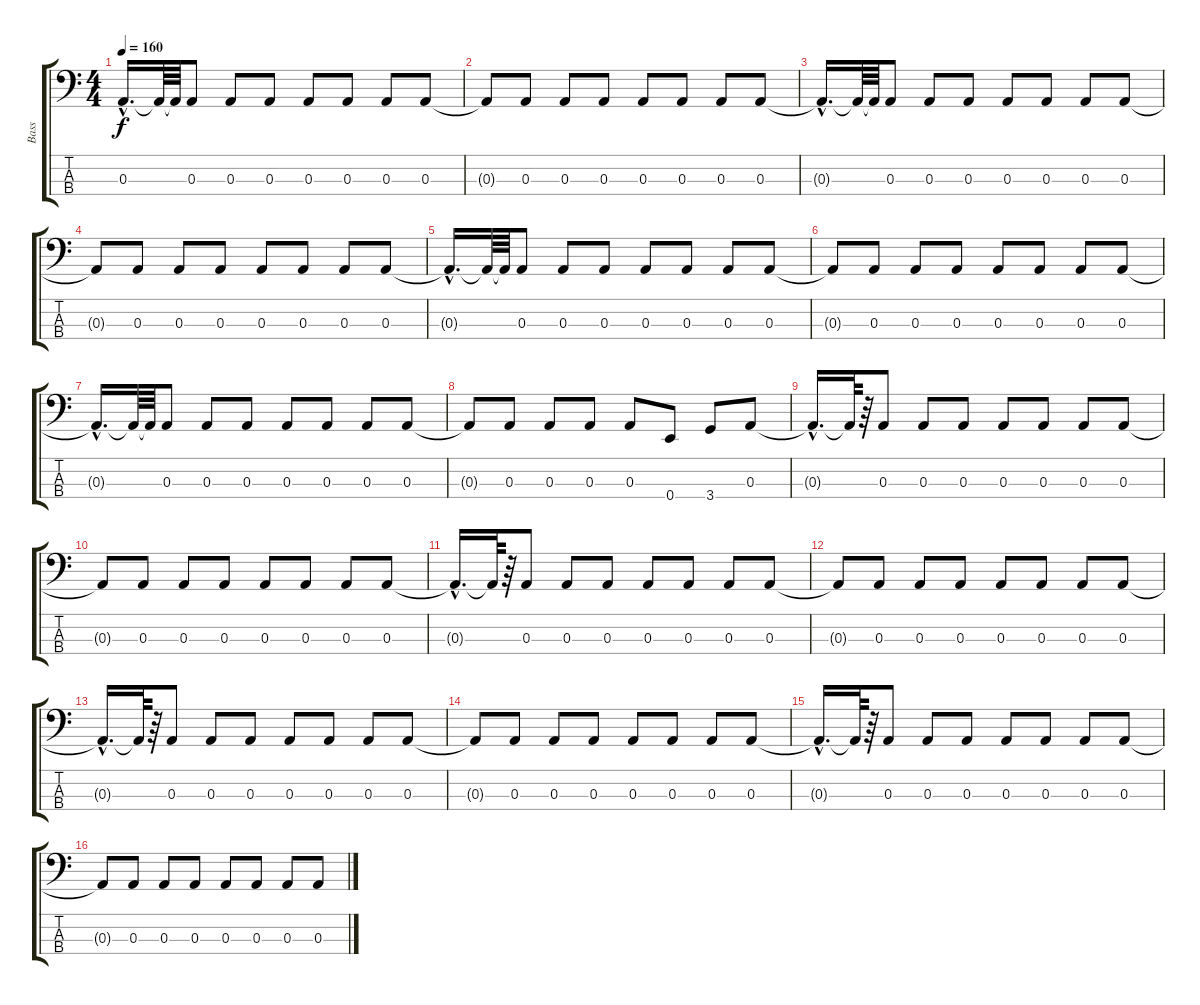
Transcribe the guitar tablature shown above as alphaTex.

\track ("Bass" "Bass") {instrument electricbasspick}
\staff {score tabs}
\tuning (G2 D2 A1 E1) {hide}
\ts (4 4)
\tempo 160
\clef f4
\ks c
0.3{hac t}.16{d dy f} 0.3{t}.64 0.3{t}.64 0.3.8 0.3.8 0.3.8 0.3.8 0.3.8 0.3.8 0.3.8 |
0.3{t}.8 0.3.8 0.3.8 0.3.8 0.3.8 0.3.8 0.3.8 0.3.8 |
0.3{hac t}.16{d} 0.3{t}.64 0.3{t}.64 0.3.8 0.3.8 0.3.8 0.3.8 0.3.8 0.3.8 0.3.8 |
0.3{t}.8 0.3.8 0.3.8 0.3.8 0.3.8 0.3.8 0.3.8 0.3.8 |
0.3{hac t}.16{d} 0.3{t}.64 0.3{t}.64 0.3.8 0.3.8 0.3.8 0.3.8 0.3.8 0.3.8 0.3.8 |
0.3{t}.8 0.3.8 0.3.8 0.3.8 0.3.8 0.3.8 0.3.8 0.3.8 |
0.3{hac t}.16{d} 0.3{t}.64 0.3{t}.64 0.3.8 0.3.8 0.3.8 0.3.8 0.3.8 0.3.8 0.3.8 |
0.3{t}.8 0.3.8 0.3.8 0.3.8 0.3.8 0.4.8 3.4.8 0.3.8 |
0.3{hac t}.16{d} 0.3{t}.64 r.64 0.3.8 0.3.8 0.3.8 0.3.8 0.3.8 0.3.8 0.3.8 |
0.3{t}.8 0.3.8 0.3.8 0.3.8 0.3.8 0.3.8 0.3.8 0.3.8 |
0.3{hac t}.16{d} 0.3{t}.64 r.64 0.3.8 0.3.8 0.3.8 0.3.8 0.3.8 0.3.8 0.3.8 |
0.3{t}.8 0.3.8 0.3.8 0.3.8 0.3.8 0.3.8 0.3.8 0.3.8 |
0.3{hac t}.16{d} 0.3{t}.64 r.64 0.3.8 0.3.8 0.3.8 0.3.8 0.3.8 0.3.8 0.3.8 |
0.3{t}.8 0.3.8 0.3.8 0.3.8 0.3.8 0.3.8 0.3.8 0.3.8 |
0.3{hac t}.16{d} 0.3{t}.64 r.64 0.3.8 0.3.8 0.3.8 0.3.8 0.3.8 0.3.8 0.3.8 |
0.3{t}.8 0.3.8 0.3.8 0.3.8 0.3.8 0.3.8 0.3.8 0.3.8
